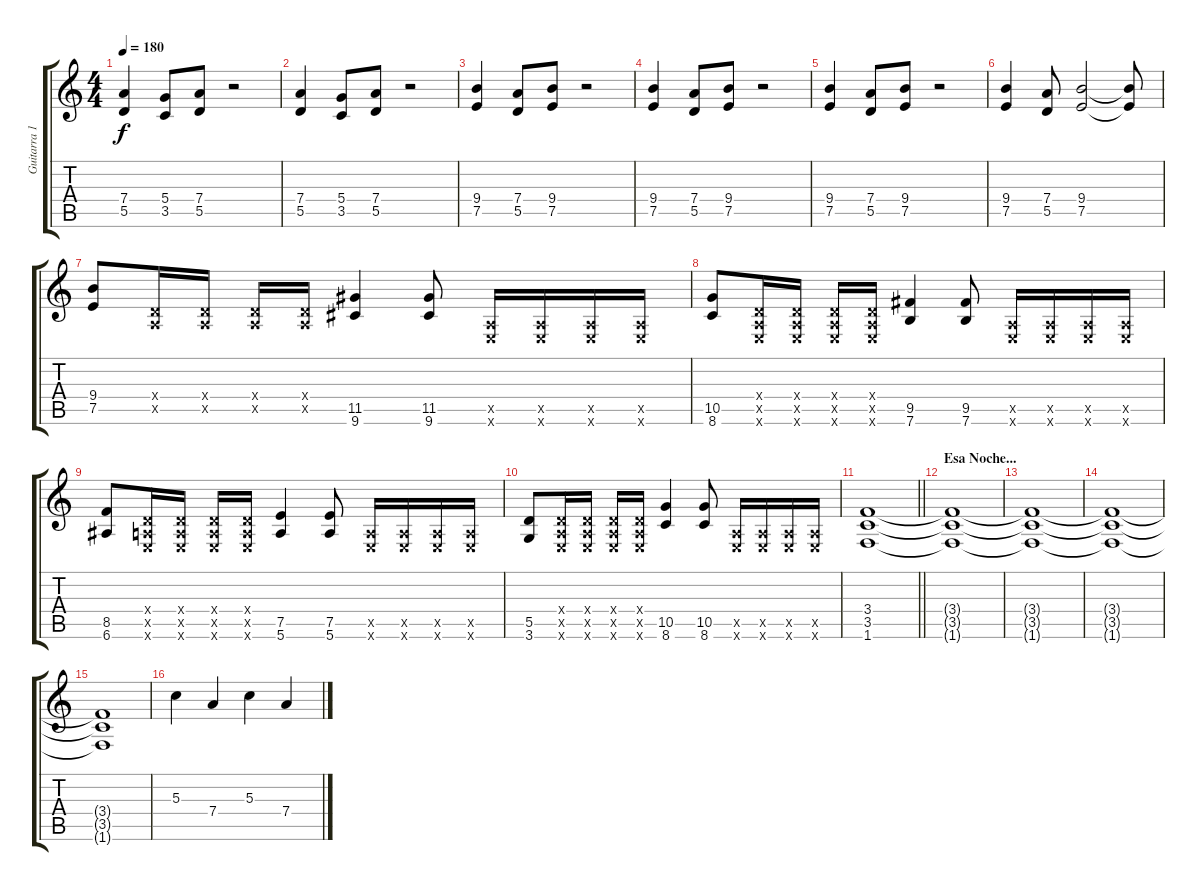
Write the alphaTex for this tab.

\track ("Guitarra 1" "Guitarra 1") {instrument distortionguitar}
\staff {score tabs}
\tuning (E4 B3 G3 D3 A2 E2) {hide}
\ts (4 4)
\tempo 180
\clef g2
\ks c
(7.4 5.5).4{dy f} (5.4 3.5).8 (7.4 5.5).8 r.2 |
(7.4 5.5).4 (5.4 3.5).8 (7.4 5.5).8 r.2 |
(9.4 7.5).4 (7.4 5.5).8 (9.4 7.5).8 r.2 |
(9.4 7.5).4 (7.4 5.5).8 (9.4 7.5).8 r.2 |
(9.4 7.5).4 (7.4 5.5).8 (9.4 7.5).8 r.2 |
(9.4 7.5).4 (7.4 5.5).8 (9.4 7.5).2 (9.4{t} 7.5{t}).8 |
(9.4 7.5).8{volume 16} (0.4{x} 0.5{x}).16 (0.4{x} 0.5{x}).16 (0.4{x} 0.5{x}).16 (0.4{x} 0.5{x}).16 (11.5 9.6).4 (11.5 9.6).8 (0.5{x} 0.6{x}).16 (0.5{x} 0.6{x}).16 (0.5{x} 0.6{x}).16 (0.5{x} 0.6{x}).16 |
(10.5 8.6).8 (0.4{x} 0.5{x} 0.6{x}).16 (0.4{x} 0.5{x} 0.6{x}).16 (0.4{x} 0.5{x} 0.6{x}).16 (0.4{x} 0.5{x} 0.6{x}).16 (9.5 7.6).4 (9.5 7.6).8 (0.5{x} 0.6{x}).16 (0.5{x} 0.6{x}).16 (0.5{x} 0.6{x}).16 (0.5{x} 0.6{x}).16 |
(8.5 6.6).8 (0.4{x} 0.5{x} 0.6{x}).16 (0.4{x} 0.5{x} 0.6{x}).16 (0.4{x} 0.5{x} 0.6{x}).16 (0.4{x} 0.5{x} 0.6{x}).16 (7.5 5.6).4 (7.5 5.6).8 (0.5{x} 0.6{x}).16 (0.5{x} 0.6{x}).16 (0.5{x} 0.6{x}).16 (0.5{x} 0.6{x}).16 |
(5.5 3.6).8 (0.4{x} 0.5{x} 0.6{x}).16 (0.4{x} 0.5{x} 0.6{x}).16 (0.4{x} 0.5{x} 0.6{x}).16 (0.4{x} 0.5{x} 0.6{x}).16 (10.5 8.6).4 (10.5 8.6).8 (0.5{x} 0.6{x}).16 (0.5{x} 0.6{x}).16 (0.5{x} 0.6{x}).16 (0.5{x} 0.6{x}).16 |
\barLineRight lightlight
(3.4 3.5 1.6).1 |
\section ("" "Esa Noche...")
(3.4{t} 3.5{t} 1.6{t}).1 |
(3.4{t} 3.5{t} 1.6{t}).1 |
(3.4{t} 3.5{t} 1.6{t}).1 |
(3.4{t} 3.5{t} 1.6{t}).1{volume 0} |
5.3.4{volume 13} 7.4.4 5.3.4 7.4.4
